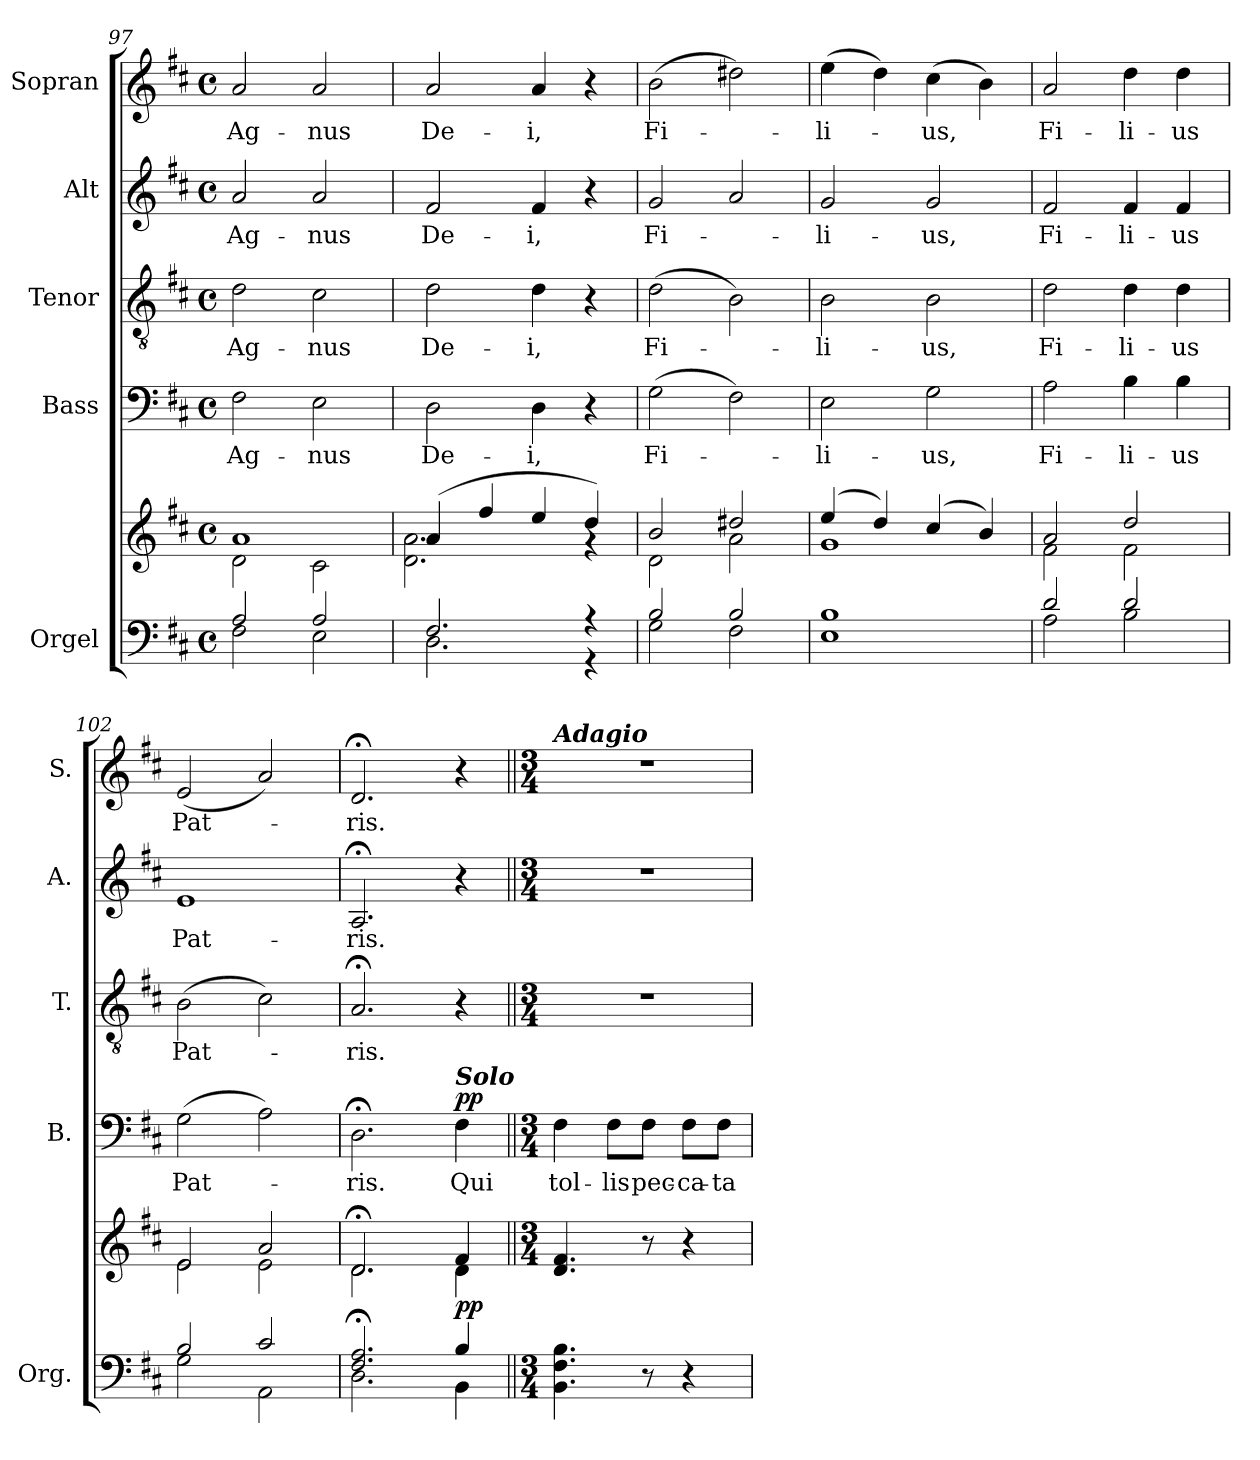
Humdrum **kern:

**kern	**kern	**dynam	**kern	**text	**dynam	**kern	**text	**kern	**text	**kern	**text
*part5	*part5	*part5	*part4	*part4	*part4	*part3	*part3	*part2	*part2	*part1	*part1
*staff6	*staff5	*staff5/6	*staff4	*staff4	*staff4	*staff3	*staff3	*staff2	*staff2	*staff1	*staff1
*I"Orgel	*	*	*I"Bass	*	*	*I"Tenor	*	*I"Alt	*	*I"Sopran	*
*I'Org.	*	*	*I'B.	*	*	*I'T.	*	*I'A.	*	*I'S.	*
*clefF4	*clefG2	*	*clefF4	*	*	*clefGv2	*	*clefG2	*	*clefG2	*
*k[f#c#]	*k[f#c#]	*	*k[f#c#]	*	*	*k[f#c#]	*	*k[f#c#]	*	*k[f#c#]	*
*D:	*D:	*	*D:	*	*	*D:	*	*D:	*	*D:	*
*M4/4	*M4/4	*	*M4/4	*	*	*M4/4	*	*M4/4	*	*M4/4	*
*met(c)	*met(c)	*	*met(c)	*	*	*met(c)	*	*met(c)	*	*met(c)	*
=97	=97	=97	=97	=97	=97	=97	=97	=97	=97	=97	=97
*^	*^	*	*	*	*	*	*	*	*	*	*
!	!	!	!	!	!	!LO:LY:b	!	!	!LO:LY:b	!	!LO:LY:b	!	!LO:LY:b
2A/	2F#\	1a	2d\	.	2F#\	Ag-	.	2d\	Ag-	2a/	Ag-	2a/	Ag-
!	!	!	!	!	!	!LO:LY:b	!	!	!LO:LY:b	!	!LO:LY:b	!	!LO:LY:b
2A/	2E\	.	2c#\	.	2E\	-nus	.	2c#\	-nus	2a/	-nus	2a/	-nus
=98	=98	=98	=98	=98	=98	=98	=98	=98	=98	=98	=98	=98	=98
!	!	!	!	!	!	!LO:LY:b	!	!	!LO:LY:b	!	!LO:LY:b	!	!LO:LY:b
2.F#/	2.D\	(4a/	2.d\ 2.a\	.	2D\	De-	.	2d\	De-	2f#/	De-	2a/	De-
.	.	4ff#/	.	.	.	.	.	.	.	.	.	.	.
!	!	!	!	!	!	!LO:LY:b	!	!	!LO:LY:b	!	!LO:LY:b	!	!LO:LY:b
.	.	4ee/	.	.	4D\	-i,	.	4d\	-i,	4f#/	-i,	4a/	-i,
4r	4r	4dd/)	4rf	.	4r	.	.	4r	.	4r	.	4r	.
=99	=99	=99	=99	=99	=99	=99	=99	=99	=99	=99	=99	=99	=99
!	!	!	!	!	!	!LO:LY:b	!	!	!LO:LY:b	!	!LO:LY:b	!	!LO:LY:b
2B/	2G\	2b/	2d\	.	(>2G\	Fi-	.	(>2d\	Fi-	2g/	Fi-	(>2b\	Fi-
2B/	2F#\	2dd#X/	2a\	.	2F#\)	.	.	2B\)	.	2a/	.	2dd#X\)	.
=100	=100	=100	=100	=100	=100	=100	=100	=100	=100	=100	=100	=100	=100
!	!	!	!	!	!	!LO:LY:b	!	!	!LO:LY:b	!	!LO:LY:b	!	!LO:LY:b
1B	1E	(4ee/	1g	.	2E\	-li-	.	2B\	-li-	2g/	-li-	(>4ee\	-li-
.	.	4dd/)	.	.	.	.	.	.	.	.	.	4dd\)	.
!	!	!	!	!	!	!LO:LY:b	!	!	!LO:LY:b	!	!LO:LY:b	!	!LO:LY:b
.	.	(4cc#/	.	.	2G\	-us,	.	2B\	-us,	2g/	-us,	(>4cc#\	-us,
.	.	4b/)	.	.	.	.	.	.	.	.	.	4b\)	.
=101	=101	=101	=101	=101	=101	=101	=101	=101	=101	=101	=101	=101	=101
!	!	!	!	!	!	!LO:LY:b	!	!	!LO:LY:b	!	!LO:LY:b	!	!LO:LY:b
2d/	2A\	2a/	2f#\	.	2A\	Fi-	.	2d\	Fi-	2f#/	Fi-	2a/	Fi-
!	!	!	!	!	!	!LO:LY:b	!	!	!LO:LY:b	!	!LO:LY:b	!	!LO:LY:b
2d/	2B\	2dd/	2f#\	.	4B\	-li-	.	4d\	-li-	4f#/	-li-	4dd\	-li-
!	!	!	!	!	!	!LO:LY:b	!	!	!LO:LY:b	!	!LO:LY:b	!	!LO:LY:b
.	.	.	.	.	4B\	-us	.	4d\	-us	4f#/	-us	4dd\	-us
=102	=102	=102	=102	=102	=102	=102	=102	=102	=102	=102	=102	=102	=102
!	!	!	!	!	!	!LO:LY:b	!	!	!LO:LY:b	!	!LO:LY:b	!	!LO:LY:b
2B/	2G\	2e/	2e\	.	(>2G\	Pat-	.	(>2B\	Pat-	1e	Pat-	(<2e/	Pat-
2c#/	2AA\	2a/	2e\	.	2A\)	.	.	2c#\)	.	.	.	2a/)	.
!!LO:PB:g=z
=103	=103	=103	=103	=103	=103	=103	=103	=103	=103	=103	=103	=103	=103
!	!	!	!	!	!	!LO:LY:b	!	!	!LO:LY:b	!	!LO:LY:b	!	!LO:LY:b
2.F#/;< 2.A/;<	2.D\	2.d;</	2.d\	.	2.D;<\	-ris.	.	2.A;</	-ris.	2.A;</	-ris.	2.d;</	-ris.
!	!	!	!	!	!LO:TX:a:Bi:t=Solo	!	!	!	!	!	!	!	!
!	!	!	!	!LO:DY:b	!	!LO:LY:b	!LO:DY:a	!	!	!	!	!	!
4B/	4BB\	4f#/	4d\	pp	4F#\	Qui	pp	4r	.	4r	.	4r	.
*v	*v	*	*	*	*	*	*	*	*	*	*	*	*
*	*v	*v	*	*	*	*	*	*	*	*	*	*
=104||	=104||	=104||	=104||	=104||	=104||	=104||	=104||	=104||	=104||	=104||	=104||
*M3/4	*M3/4	*	*M3/4	*	*	*M3/4	*	*M3/4	*	*M3/4	*
*^	*^	*	*	*	*	*	*	*	*	*	*
!	!	!	!	!	!	!	!	!	!	!	!	!LO:TX:a:Bi:t=Adagio	!
!	!	!	!	!	!	!LO:LY:b	!	!	!	!	!	!	!
*v	*v	*	*	*	*	*	*	*	*	*	*	*	*
*	*v	*v	*	*	*	*	*	*	*	*	*	*
4.BB\ 4.F#\ 4.B\	4.d/ 4.f#/	.	4F#\	tol-	.	2.r	.	2.r	.	2.r	.
!	!	!	!	!LO:LY:b	!	!	!	!	!	!	!
.	.	.	8F#\L	-lis	.	.	.	.	.	.	.
!	!	!	!	!LO:LY:b	!	!	!	!	!	!	!
8r	8r	.	8F#\J	pec-	.	.	.	.	.	.	.
!	!	!	!	!LO:LY:b	!	!	!	!	!	!	!
4r	4r	.	8F#\L	-ca-	.	.	.	.	.	.	.
!	!	!	!	!LO:LY:b	!	!	!	!	!	!	!
.	.	.	8F#\J	-ta	.	.	.	.	.	.	.
=	=	=	=	=	=	=	=	=	=	=	=
*-	*-	*-	*-	*-	*-	*-	*-	*-	*-	*-	*-
